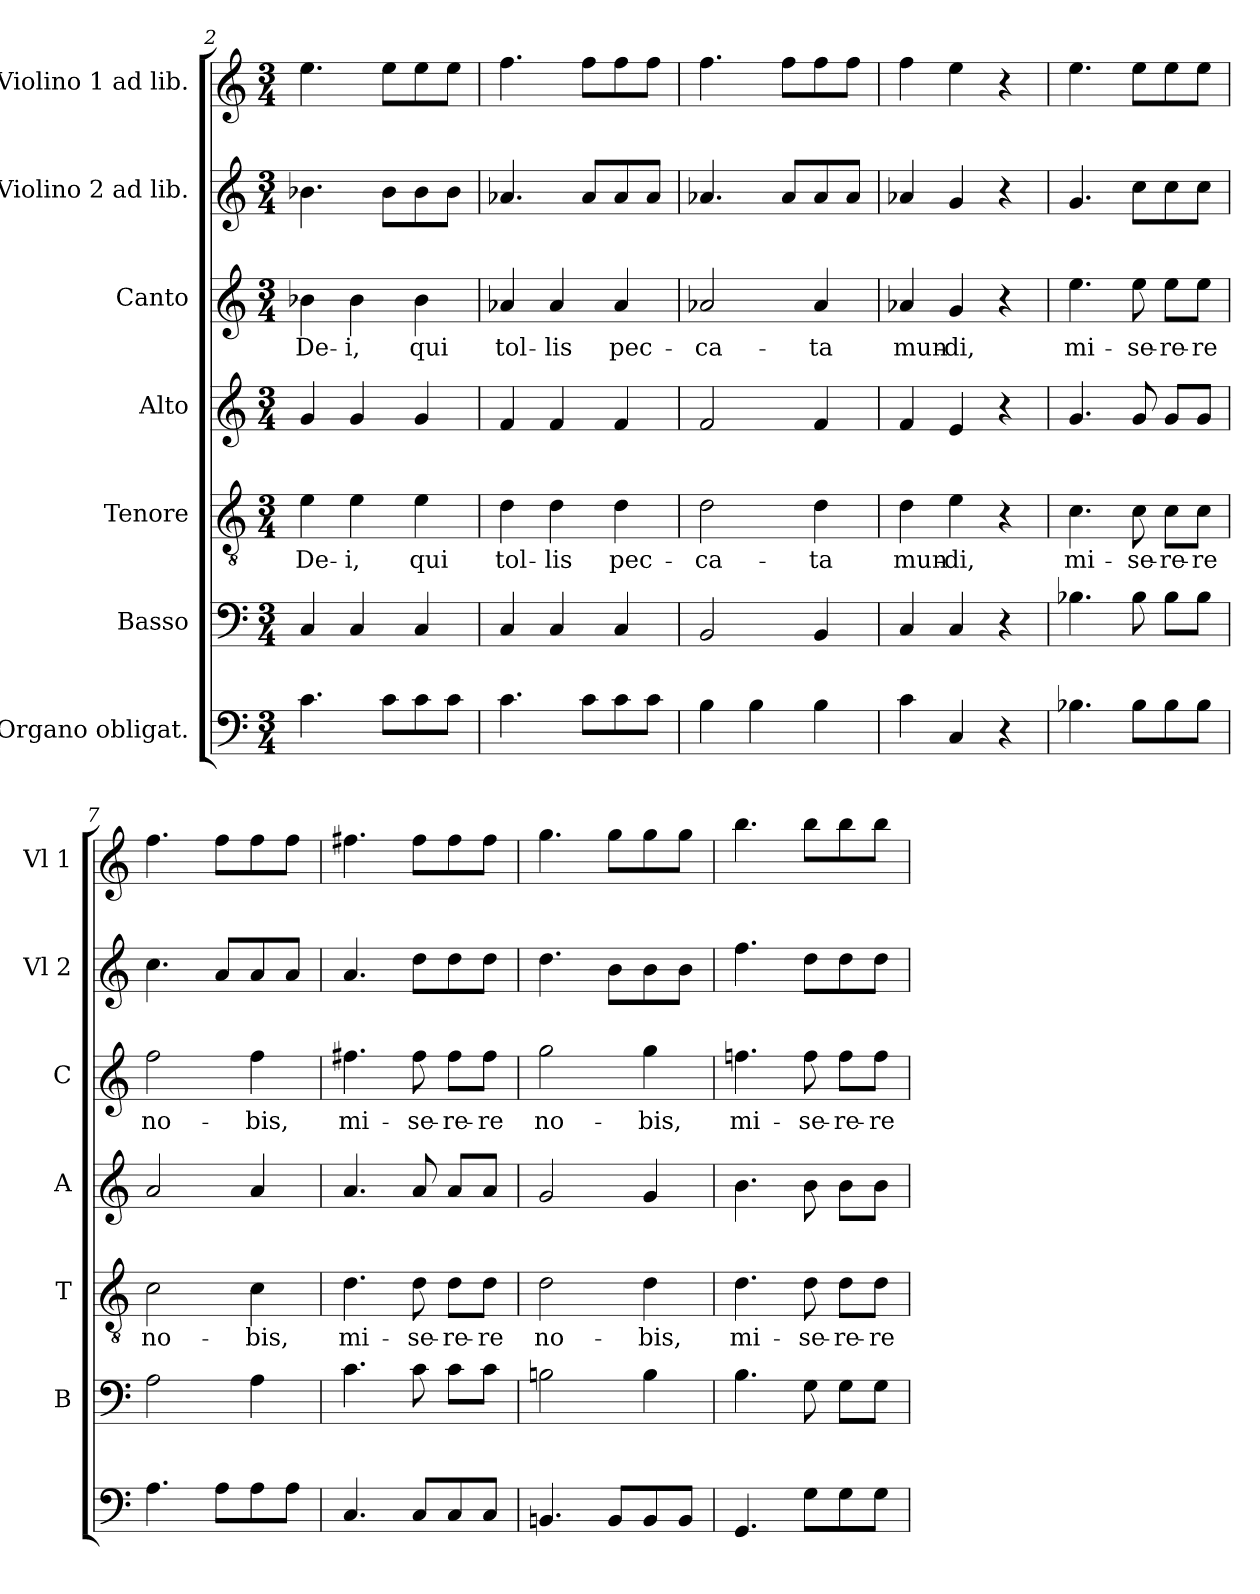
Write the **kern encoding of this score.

**kern	**kern	**kern	**text	**kern	**kern	**text	**kern	**kern
*part7	*part6	*part5	*part5	*part4	*part3	*part3	*part2	*part1
*staff7	*staff6	*staff5	*staff5	*staff4	*staff3	*staff3	*staff2	*staff1
*I"Organo obligat.	*I"Basso	*I"Tenore	*	*I"Alto	*I"Canto	*	*I"Violino 2 ad lib.	*I"Violino 1 ad lib.
*	*I'B	*I'T	*	*I'A	*I'C	*	*I'Vl 2	*I'Vl 1
*clefF4	*clefF4	*clefGv2	*	*clefG2	*clefG2	*	*clefG2	*clefG2
*k[]	*k[]	*k[]	*	*k[]	*k[]	*	*k[]	*k[]
*M3/4	*M3/4	*M3/4	*	*M3/4	*M3/4	*	*M3/4	*M3/4
=2	=2	=2	=2	=2	=2	=2	=2	=2
!	!	!	!LO:LY:b	!	!	!LO:LY:b	!	!
4.c\	4C/	4e\	De-	4g/	4b-X\	De-	4.b-X\	4.ee\
!	!	!	!LO:LY:b	!	!	!LO:LY:b	!	!
.	4C/	4e\	-i,	4g/	4b-\	-i,	.	.
8c\L	.	.	.	.	.	.	8b-\L	8ee\L
!	!	!	!LO:LY:b	!	!	!LO:LY:b	!	!
8c\	4C/	4e\	qui	4g/	4b-\	qui	8b-\	8ee\
8c\J	.	.	.	.	.	.	8b-\J	8ee\J
=3	=3	=3	=3	=3	=3	=3	=3	=3
!	!	!	!LO:LY:b	!	!	!LO:LY:b	!	!
4.c\	4C/	4d\	tol-	4f/	4a-X/	tol-	4.a-X/	4.ff\
!	!	!	!LO:LY:b	!	!	!LO:LY:b	!	!
.	4C/	4d\	-lis	4f/	4a-/	-lis	.	.
8c\L	.	.	.	.	.	.	8a-/L	8ff\L
!	!	!	!LO:LY:b	!	!	!LO:LY:b	!	!
8c\	4C/	4d\	pec-	4f/	4a-/	pec-	8a-/	8ff\
8c\J	.	.	.	.	.	.	8a-/J	8ff\J
=4	=4	=4	=4	=4	=4	=4	=4	=4
!	!	!	!LO:LY:b	!	!	!LO:LY:b	!	!
4B\	2BB/	2d\	-ca-	2f/	2a-X/	-ca-	4.a-X/	4.ff\
4B\	.	.	.	.	.	.	.	.
.	.	.	.	.	.	.	8a-/L	8ff\L
!	!	!	!LO:LY:b	!	!	!LO:LY:b	!	!
4B\	4BB/	4d\	-ta	4f/	4a-/	-ta	8a-/	8ff\
.	.	.	.	.	.	.	8a-/J	8ff\J
=5	=5	=5	=5	=5	=5	=5	=5	=5
!	!	!	!LO:LY:b	!	!	!LO:LY:b	!	!
4c\	4C/	4d\	mun-	4f/	4a-X/	mun-	4a-X/	4ff\
!	!	!	!LO:LY:b	!	!	!LO:LY:b	!	!
4C/	4C/	4e\	-di,	4e/	4g/	-di,	4g/	4ee\
4r	4r	4r	.	4r	4r	.	4r	4r
!!LO:LB:g=z
=6	=6	=6	=6	=6	=6	=6	=6	=6
!	!	!	!LO:LY:b	!	!	!LO:LY:b	!	!
4.B-X\	4.B-X\	4.c\	mi-	4.g/	4.ee\	mi-	4.g/	4.ee\
!	!	!	!LO:LY:b	!	!	!LO:LY:b	!	!
8B-\L	8B-\	8c\	-se-	8g/	8ee\	-se-	8cc\L	8ee\L
!	!	!	!LO:LY:b	!	!	!LO:LY:b	!	!
8B-\	8B-\L	8c\L	-re-	8g/L	8ee\L	-re-	8cc\	8ee\
!	!	!	!LO:LY:b	!	!	!LO:LY:b	!	!
8B-\J	8B-\J	8c\J	-re	8g/J	8ee\J	-re	8cc\J	8ee\J
=7	=7	=7	=7	=7	=7	=7	=7	=7
!	!	!	!LO:LY:b	!	!	!LO:LY:b	!	!
4.A\	2A\	2c\	no-	2a/	2ff\	no-	4.cc\	4.ff\
8A\L	.	.	.	.	.	.	8a/L	8ff\L
!	!	!	!LO:LY:b	!	!	!LO:LY:b	!	!
8A\	4A\	4c\	-bis,	4a/	4ff\	-bis,	8a/	8ff\
8A\J	.	.	.	.	.	.	8a/J	8ff\J
=8	=8	=8	=8	=8	=8	=8	=8	=8
!	!	!	!LO:LY:b	!	!	!LO:LY:b	!	!
4.C/	4.c\	4.d\	mi-	4.a/	4.ff#X\	mi-	4.a/	4.ff#X\
!	!	!	!LO:LY:b	!	!	!LO:LY:b	!	!
8C/L	8c\	8d\	-se-	8a/	8ff#\	-se-	8dd\L	8ff#\L
!	!	!	!LO:LY:b	!	!	!LO:LY:b	!	!
8C/	8c\L	8d\L	-re-	8a/L	8ff#\L	-re-	8dd\	8ff#\
!	!	!	!LO:LY:b	!	!	!LO:LY:b	!	!
8C/J	8c\J	8d\J	-re	8a/J	8ff#\J	-re	8dd\J	8ff#\J
=9	=9	=9	=9	=9	=9	=9	=9	=9
!	!	!	!LO:LY:b	!	!	!LO:LY:b	!	!
4.BBn/	2Bn\	2d\	no-	2g/	2gg\	no-	4.dd\	4.gg\
8BB/L	.	.	.	.	.	.	8b\L	8gg\L
!	!	!	!LO:LY:b	!	!	!LO:LY:b	!	!
8BB/	4B\	4d\	-bis,	4g/	4gg\	-bis,	8b\	8gg\
8BB/J	.	.	.	.	.	.	8b\J	8gg\J
=10	=10	=10	=10	=10	=10	=10	=10	=10
!	!	!	!LO:LY:b	!	!	!LO:LY:b	!	!
4.GG/	4.B\	4.d\	mi-	4.b\	4.ffn\	mi-	4.ff\	4.bb\
!	!	!	!LO:LY:b	!	!	!LO:LY:b	!	!
8G\L	8G\	8d\	-se-	8b\	8ff\	-se-	8dd\L	8bb\L
!	!	!	!LO:LY:b	!	!	!LO:LY:b	!	!
8G\	8G\L	8d\L	-re-	8b\L	8ff\L	-re-	8dd\	8bb\
!	!	!	!LO:LY:b	!	!	!LO:LY:b	!	!
8G\J	8G\J	8d\J	-re	8b\J	8ff\J	-re	8dd\J	8bb\J
=	=	=	=	=	=	=	=	=
*-	*-	*-	*-	*-	*-	*-	*-	*-
